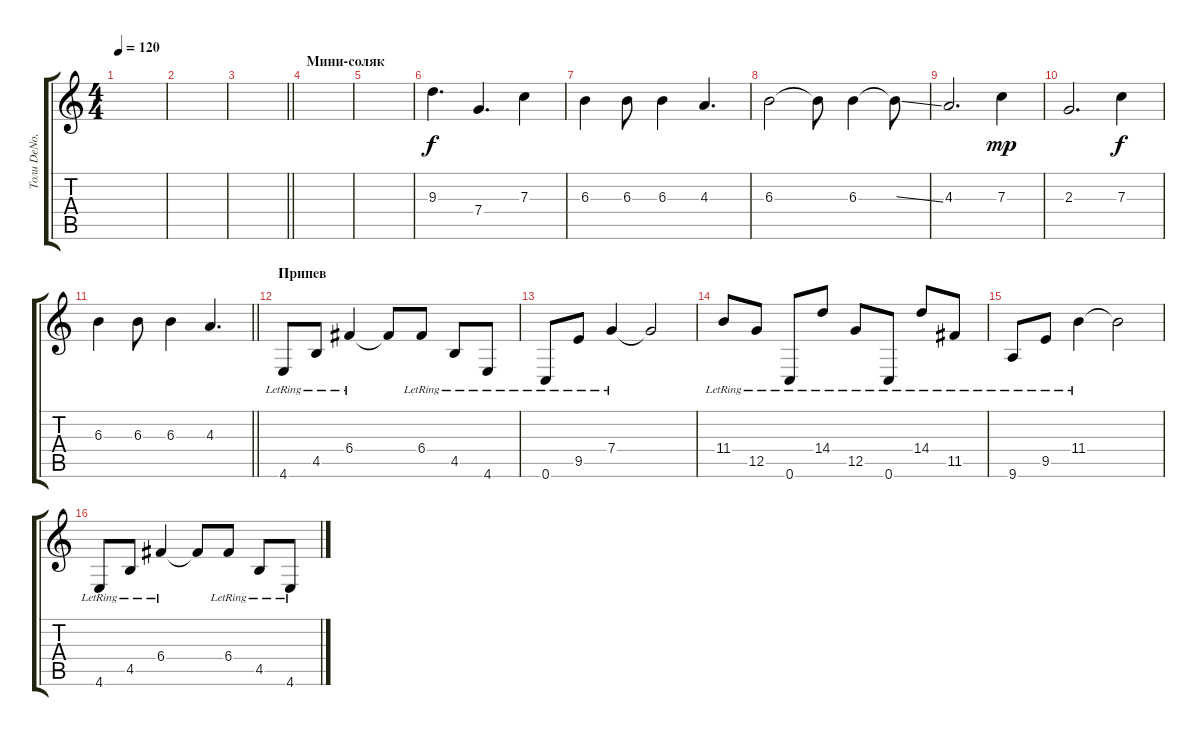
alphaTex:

\track ("Толи DeNo, толи CoRR" "Толи DeNo,") {instrument electricguitarclean}
\staff {score tabs}
\tuning (D4 A3 F3 C3 G2 C2) {hide}
\ts (4 4)
\tempo 120
\clef g2
\ks c
|
|
\barLineRight lightlight
|
\section ("" "Мини-соляк")
|
|
9.3.4{d instrument electricguitarclean} 7.4.4{d} 7.3.4 |
6.3.4 6.3.8 6.3.4 4.3.4{d} |
6.3.2 6.3{t}.8 6.3.4 6.3{ss t}.8 |
4.3.2{d} 7.3.4{dy mp} |
2.3.2{d} 7.3.4{dy f} |
\barLineRight lightlight
6.3.4 6.3.8 6.3.4 4.3.4{d} |
\section ("" "Припев")
4.6{lr}.8{instrument electricguitarclean} 4.5{lr}.8 6.4{lr}.4 6.4{t}.8 6.4{lr}.8 4.5{lr}.8 4.6{lr}.8 |
0.6{lr}.8 9.5{lr}.8 7.4{lr}.4 7.4{t}.2 |
11.4{lr}.8 12.5{lr}.8 0.6{lr}.8 14.4{lr}.8 12.5{lr}.8 0.6{lr}.8 14.4{lr}.8 11.5{lr}.8 |
9.6{lr}.8 9.5{lr}.8 11.4{lr}.4 11.4{t}.2 |
4.6{lr}.8 4.5{lr}.8 6.4{lr}.4 6.4{t}.8 6.4{lr}.8 4.5{lr}.8 4.6{lr}.8
